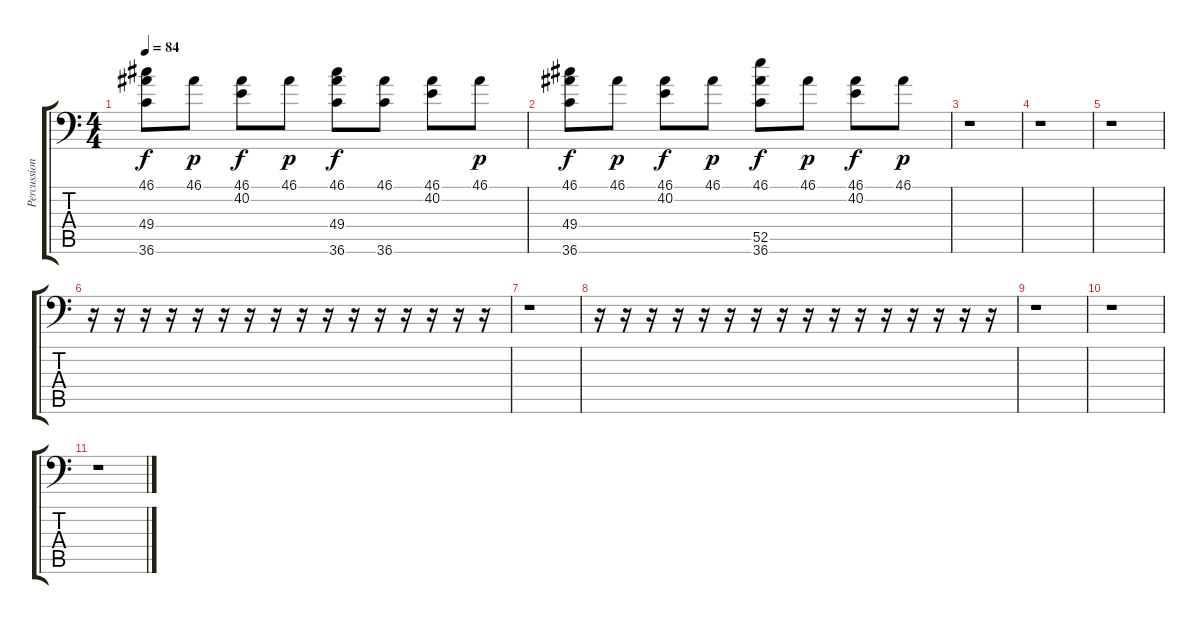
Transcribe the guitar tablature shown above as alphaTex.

\track ("Percussion" "Percussion") {instrument acousticgrandpiano}
\staff {score tabs}
\tuning (C-1 C-1 C-1 C-1 C-1 C-1) {hide}
\ts (4 4)
\tempo 84
\clef f4
\ks c
(46.1 49.4 36.6).8{dy f} 46.1.8{dy p} (46.1 40.2).8{dy f} 46.1.8{dy p} (46.1 49.4 36.6).8{dy f} (46.1 36.6).8 (46.1 40.2).8 46.1.8{dy p} |
(46.1 49.4 36.6).8{dy f} 46.1.8{dy p} (46.1 40.2).8{dy f} 46.1.8{dy p} (46.1 52.5 36.6).8{dy f} 46.1.8{dy p} (46.1 40.2).8{dy f} 46.1.8{dy p} |
r.1 |
r.1 |
r.1 |
r.16 r.16 r.16 r.16 r.16 r.16 r.16 r.16 r.16 r.16 r.16 r.16 r.16 r.16 r.16 r.16 |
r.1 |
r.16 r.16 r.16 r.16 r.16 r.16 r.16 r.16 r.16 r.16 r.16 r.16 r.16 r.16 r.16 r.16 |
r.1 |
r.1 |
r.1
